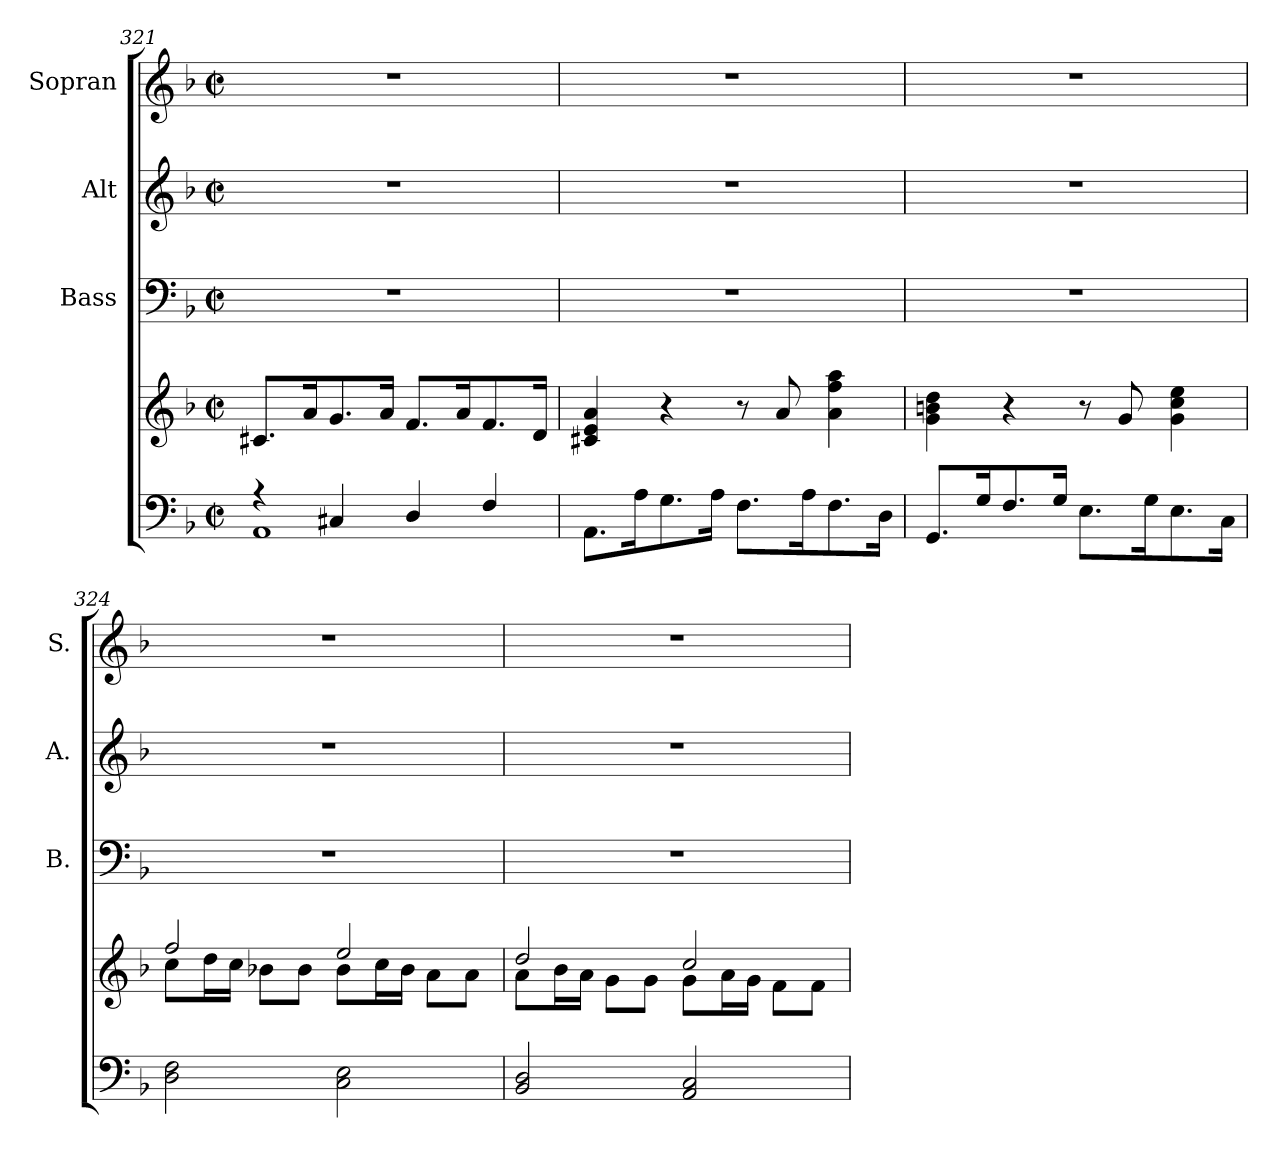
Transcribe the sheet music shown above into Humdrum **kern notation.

**kern	**kern	**kern	**kern	**kern
*part4	*part4	*part3	*part2	*part1
*staff5	*staff4	*staff3	*staff2	*staff1
*	*	*I"Bass	*I"Alt	*I"Sopran
*	*	*I'B.	*I'A.	*I'S.
!!LO:LB:g=z
*clefF4	*clefG2	*clefF4	*clefG2	*clefG2
*k[b-]	*k[b-]	*k[b-]	*k[b-]	*k[b-]
*F:	*F:	*F:	*F:	*F:
*M2/2	*M2/2	*M2/2	*M2/2	*M2/2
*met(c|)	*met(c|)	*met(c|)	*met(c|)	*met(c|)
=321	=321	=321	=321	=321
*^	*	*	*	*
4rG	1AA	8.c#X/L	1r	1r	1r
.	.	16a/k	.	.	.
4C#X/	.	8.g/	.	.	.
.	.	16a/Jk	.	.	.
4D/	.	8.f/L	.	.	.
.	.	16a/k	.	.	.
4F/	.	8.f/	.	.	.
.	.	16d/Jk	.	.	.
*v	*v	*	*	*	*
=322	=322	=322	=322	=322
8.AA\L	4c#X/ 4e/ 4a/	1r	1r	1r
16A\k	.	.	.	.
8.G\	4r	.	.	.
16A\Jk	.	.	.	.
8.F\L	8r	.	.	.
.	8a/	.	.	.
16A\k	.	.	.	.
8.F\	4a\ 4ff\ 4aa\	.	.	.
16D\Jk	.	.	.	.
=323	=323	=323	=323	=323
8.GG/L	4g\ 4bn\ 4dd\	1r	1r	1r
16G/k	.	.	.	.
8.F/	4r	.	.	.
16G/Jk	.	.	.	.
8.E\L	8r	.	.	.
.	8g/	.	.	.
16G\k	.	.	.	.
8.E\	4g\ 4cc\ 4ee\	.	.	.
16C\Jk	.	.	.	.
=324	=324	=324	=324	=324
*	*^	*	*	*
2D\ 2F\	2ff/	8cc\L	1r	1r	1r
.	.	16dd\L	.	.	.
.	.	16cc\JJ	.	.	.
.	.	8b-X\L	.	.	.
.	.	8b-\J	.	.	.
2C\ 2E\	2ee/	8b-\L	.	.	.
.	.	16cc\L	.	.	.
.	.	16b-\JJ	.	.	.
.	.	8a\L	.	.	.
.	.	8a\J	.	.	.
=325	=325	=325	=325	=325	=325
2BB-/ 2D/	2dd/	8a\L	1r	1r	1r
.	.	16b-\L	.	.	.
.	.	16a\JJ	.	.	.
.	.	8g\L	.	.	.
.	.	8g\J	.	.	.
2AA/ 2C/	2cc/	8g\L	.	.	.
.	.	16a\L	.	.	.
.	.	16g\JJ	.	.	.
.	.	8f\L	.	.	.
.	.	8f\J	.	.	.
*	*v	*v	*	*	*
=	=	=	=	=
*-	*-	*-	*-	*-
